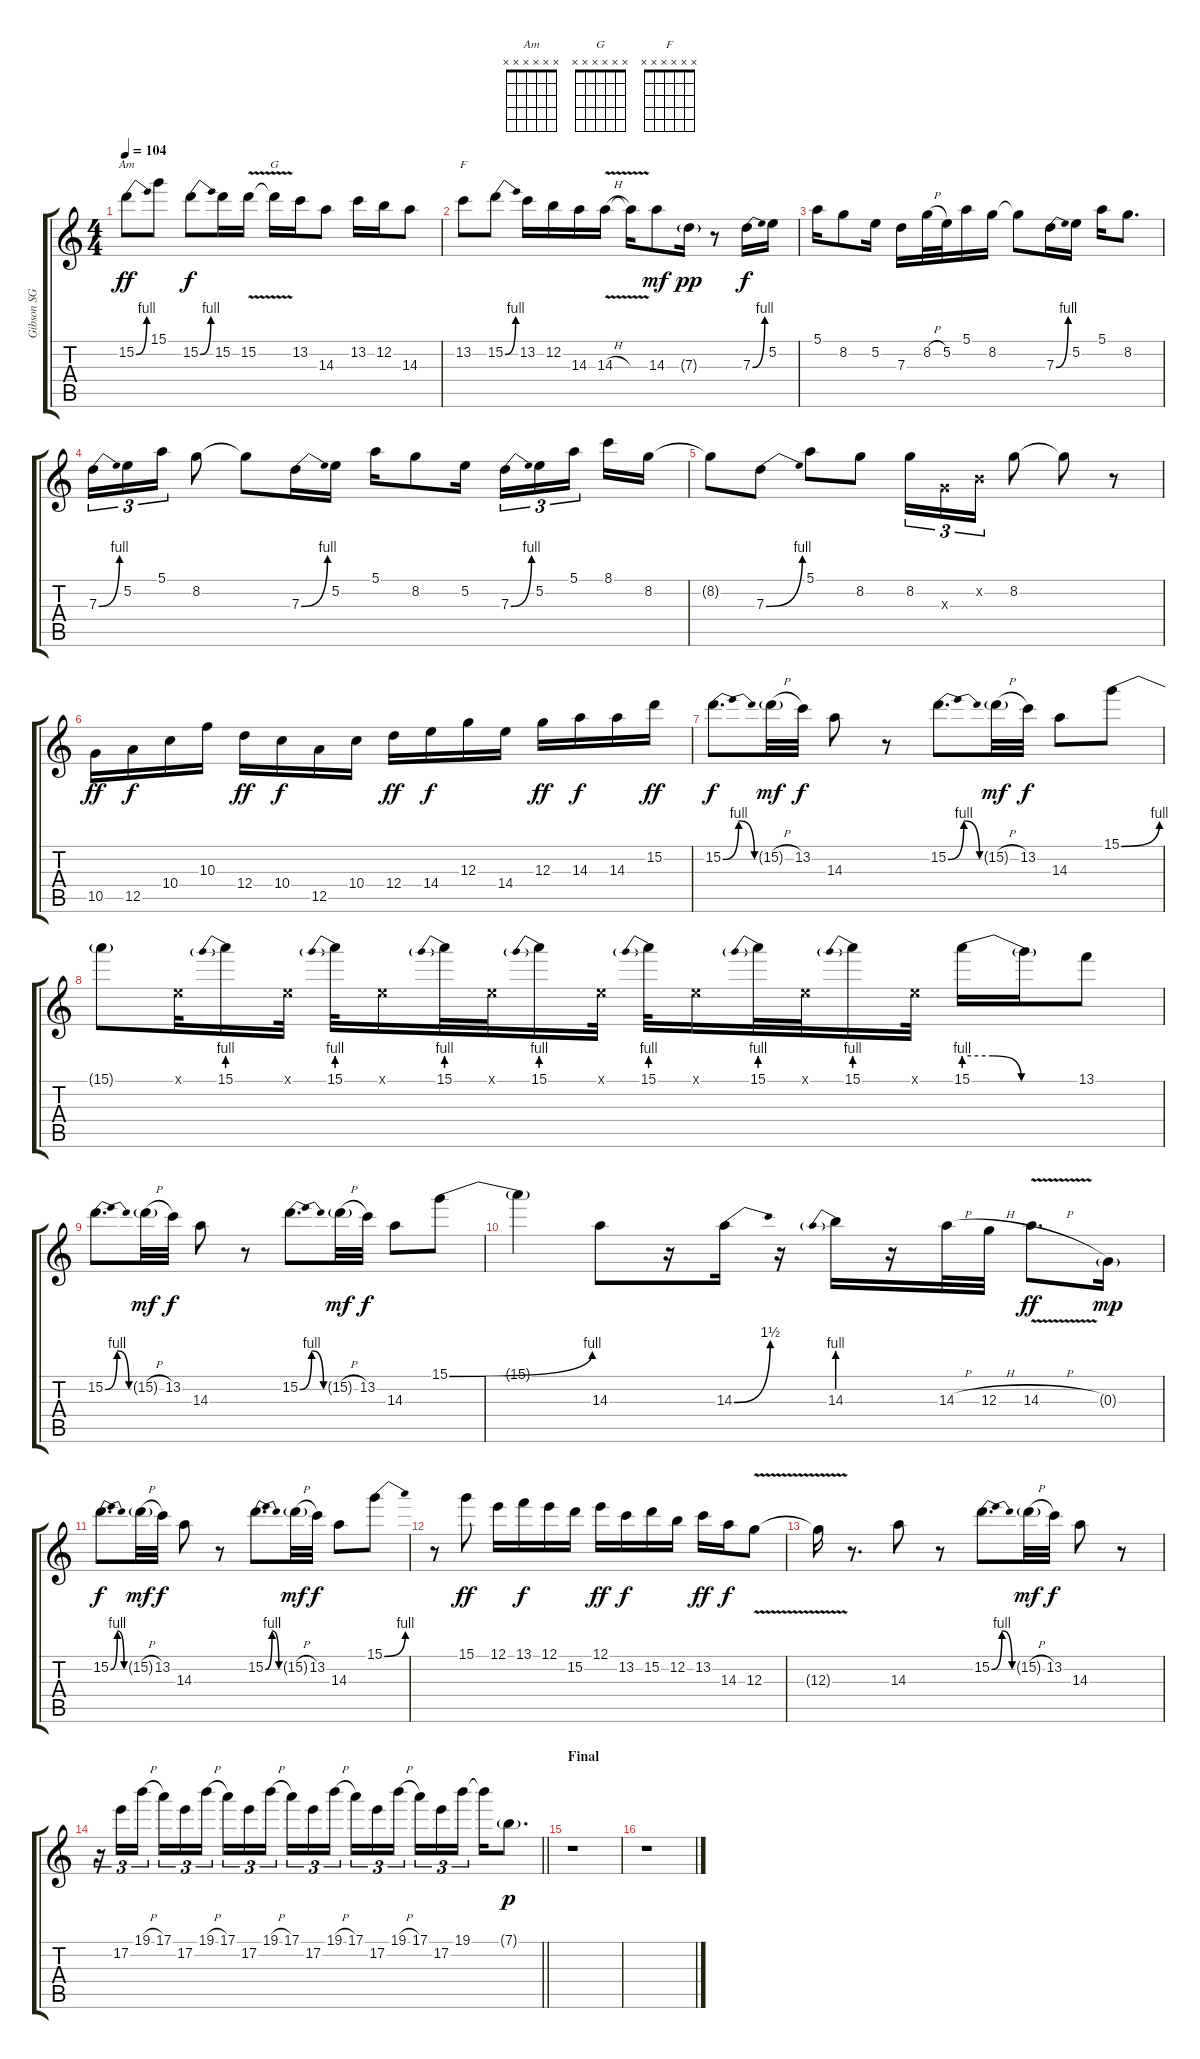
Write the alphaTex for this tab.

\track ("Gibson SG   6 Strings" "Gibson SG ") {instrument overdrivenguitar}
\staff {score tabs}
\tuning (E4 B3 G3 D3 A2 E2) {hide}
\chord ("Am" x x x x x x)
\chord ("G" x x x x x x)
\chord ("F" x x x x x x)
\ts (4 4)
\tempo 104
\clef g2
\ks c
15.2{be (bend 0 0 60 4)}.8{ch "Am" dy ff} 15.1.8 15.2{be (bend 0 0 60 4)}.8{dy f} 15.2.16 15.2{v}.16 15.2{t}.16{ch "G"} 13.2.16 14.3.8 13.2.16 12.2.16 14.3.8 |
13.2.8{ch "F"} 15.2{be (bend 0 0 60 4)}.8 13.2.16 12.2.16 14.3.16 14.3{v h}.16 14.3{t}.16 14.3.8{dy mf} 7.3{g}.16{dy pp} r.8 7.3{be (bend 0 0 60 4)}.16{dy f} 5.2.16 |
5.1.16 8.2.8 5.2.16 7.3.16 8.2{h}.32 5.2.32 5.1.16 8.2.16 8.2{t}.8 7.3{be (bend 0 0 60 4)}.16 5.2.16 5.1.16 8.2.8{d} |
7.3{be (bend 0 0 60 4)}.16{tu (3 2)} 5.2.16{tu (3 2)} 5.1.16{tu (3 2)} 8.2.8 8.2{t}.8 7.3{be (bend 0 0 60 4)}.16 5.2.16 5.1.16 8.2.8 5.2.16 7.3{be (bend 0 0 60 4)}.16{tu (3 2)} 5.2.16{tu (3 2)} 5.1.16{tu (3 2) beam splitsecondary} 8.1.16 8.2.16 |
8.2{t}.8 7.3{be (bend 0 0 60 4)}.8 5.1.8 8.2.8 8.2.16{tu (3 2)} 0.3{x}.16{tu (3 2)} 0.2{x}.16{tu (3 2)} 8.2.8 8.2{t}.8 r.8 |
10.5.16{dy ff} 12.5.16{dy f} 10.4.16 10.3.16 12.4.16{dy ff} 10.4.16{dy f} 12.5.16 10.4.16 12.4.16{dy ff} 14.4.16{dy f} 12.3.16 14.4.16 12.3.16{dy ff} 14.3.16{dy f} 14.3.16 15.2.16{dy ff} |
15.2{be (bendrelease 0 0 15 4 45 4 60 0)}.8{d dy f} 15.2{h g}.32{dy mf} 13.2.32{dy f} 14.3.8 r.8 15.2{be (bendrelease 0 0 15 4 45 4 60 0)}.8{d} 15.2{h g}.32{dy mf} 13.2.32{dy f} 14.3.8 15.1{be (bend 0 0 60 4)}.8 |
15.1{t}.8 0.1{x}.32 15.1{be (prebend 0 4 60 4)}.16 0.1{x}.32 15.1{be (prebend 0 4 60 4)}.32 0.1{x}.16 15.1{be (prebend 0 4 60 4)}.32 0.1{x}.32 15.1{be (prebend 0 4 60 4)}.16 0.1{x}.32 15.1{be (prebend 0 4 60 4)}.32 0.1{x}.16 15.1{be (prebend 0 4 60 4)}.32 0.1{x}.32 15.1{be (prebend 0 4 60 4)}.16 0.1{x}.32 15.1{be (custom 0 4 15 4 30 0 60 0)}.16 15.1{t}.16 13.1.8 |
15.2{be (bendrelease 0 0 15 4 45 4 60 0)}.8{d} 15.2{h g}.32{dy mf} 13.2.32{dy f} 14.3.8 r.8 15.2{be (bendrelease 0 0 15 4 45 4 60 0)}.8{d} 15.2{h g}.32{dy mf} 13.2.32{dy f} 14.3.8 15.1{be (bend 0 0 60 4)}.8 |
15.1{t}.4 14.3.8 r.16 14.3{be (bend 0 0 60 6)}.16 r.16 14.3{be (prebend 0 4 60 4)}.16 r.16 14.3{h}.32 12.3{h}.32 14.3{v h}.8{d dy ff} 0.3{g}.16{dy mp} |
15.2{be (bendrelease 0 0 15 4 45 4 60 0)}.8{d dy f} 15.2{h g}.32{dy mf} 13.2.32{dy f} 14.3.8 r.8 15.2{be (bendrelease 0 0 15 4 45 4 60 0)}.8{d} 15.2{h g}.32{dy mf} 13.2.32{dy f} 14.3.8 15.1{be (bend 0 0 60 4)}.8 |
r.8 15.1.8{dy ff} 12.1.16 13.1.16{dy f} 12.1.16 15.2.16 12.1.16{dy ff} 13.2.16{dy f} 15.2.16 12.2.16 13.2.16{dy ff} 14.3.16{dy f} 12.3{v}.8 |
12.3{t}.16 r.8{d} 14.3.8 r.8 15.2{be (bendrelease 0 0 15 4 45 4 60 0)}.8{d} 15.2{h g}.32{dy mf} 13.2.32{dy f} 14.3.8 r.8 |
\barLineRight lightlight
r.16{tu (3 2)} 17.2.16{tu (3 2)} 19.1{h}.16{tu (3 2) beam splitsecondary} 17.1.16{tu (3 2)} 17.2.16{tu (3 2)} 19.1{h}.16{tu (3 2)} 17.1.16{tu (3 2)} 17.2.16{tu (3 2)} 19.1{h}.16{tu (3 2) beam splitsecondary} 17.1.16{tu (3 2)} 17.2.16{tu (3 2)} 19.1{h}.16{tu (3 2)} 17.1.16{tu (3 2)} 17.2.16{tu (3 2)} 19.1{h}.16{tu (3 2) beam splitsecondary} 17.1.16{tu (3 2)} 17.2.16{tu (3 2)} 19.1.16{tu (3 2)} 19.1{t}.16 7.1{g}.8{d dy p} |
\section ("" "Final")
r.1 |
r.1
